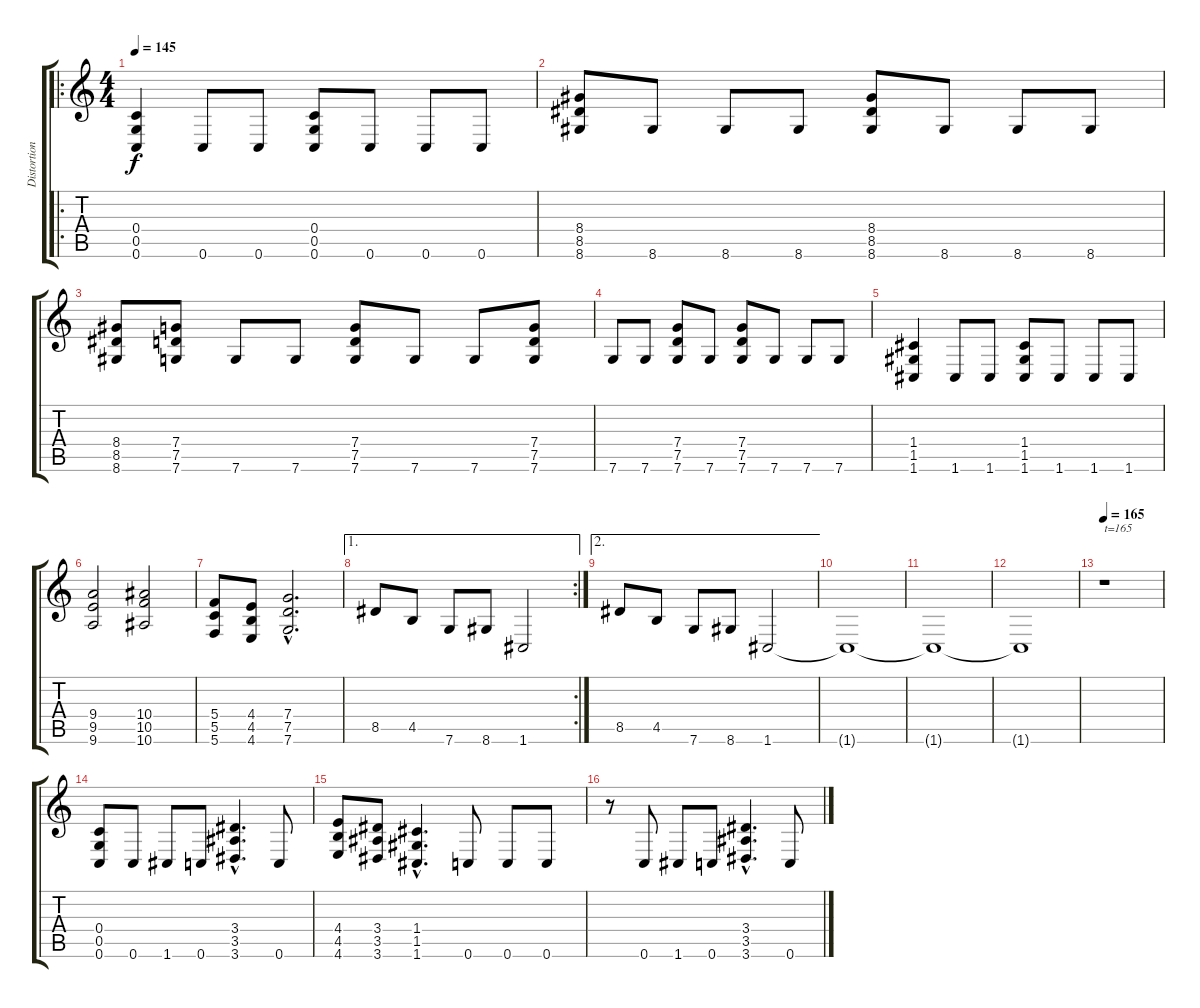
\track ("Distortion I" "Distortion") {instrument distortionguitar}
\staff {score tabs}
\tuning (D4 A3 F3 C3 G2 C2) {hide}
\ro
\ts (4 4)
\tempo 145
\clef g2
\ks c
(0.4 0.5 0.6).4{dy f} 0.6.8 0.6.8 (0.4 0.5 0.6).8 0.6.8 0.6.8 0.6.8 |
(8.4 8.5 8.6).8 8.6.8 8.6.8 8.6.8 (8.4 8.5 8.6).8 8.6.8 8.6.8 8.6.8 |
(8.4 8.5 8.6).8 (7.4 7.5 7.6).8 7.6.8 7.6.8 (7.4 7.5 7.6).8 7.6.8 7.6.8 (7.4 7.5 7.6).8 |
7.6.8 7.6.8 (7.4 7.5 7.6).8 7.6.8 (7.4 7.5 7.6).8 7.6.8 7.6.8 7.6.8 |
(1.4 1.5 1.6).4 1.6.8 1.6.8 (1.4 1.5 1.6).8 1.6.8 1.6.8 1.6.8 |
(9.4 9.5 9.6).2 (10.4 10.5 10.6).2 |
(5.4 5.5 5.6).8 (4.4 4.5 4.6).8 (7.4{hac} 7.5{hac} 7.6{hac}).2{d} |
\ae 1
\rc 2
8.5.8 4.5.8 7.6.8 8.6.8 1.6.2 |
\ae 2
8.5.8 4.5.8 7.6.8 8.6.8 1.6.2 |
1.6{t}.1 |
1.6{t}.1 |
1.6{t}.1 |
\tempo 165
r.1{txt "t=165"} |
(0.4 0.5 0.6).8 0.6.8 1.6.8 0.6.8 (3.4{hac} 3.5{hac} 3.6{hac}).4{d} 0.6.8 |
(4.4 4.5 4.6).8 (3.4 3.5 3.6).8 (1.4{hac} 1.5{hac} 1.6{hac}).4{d} 0.6.8 0.6.8 0.6.8 |
r.8 0.6.8 1.6.8 0.6.8 (3.4{hac} 3.5{hac} 3.6{hac}).4{d} 0.6.8
